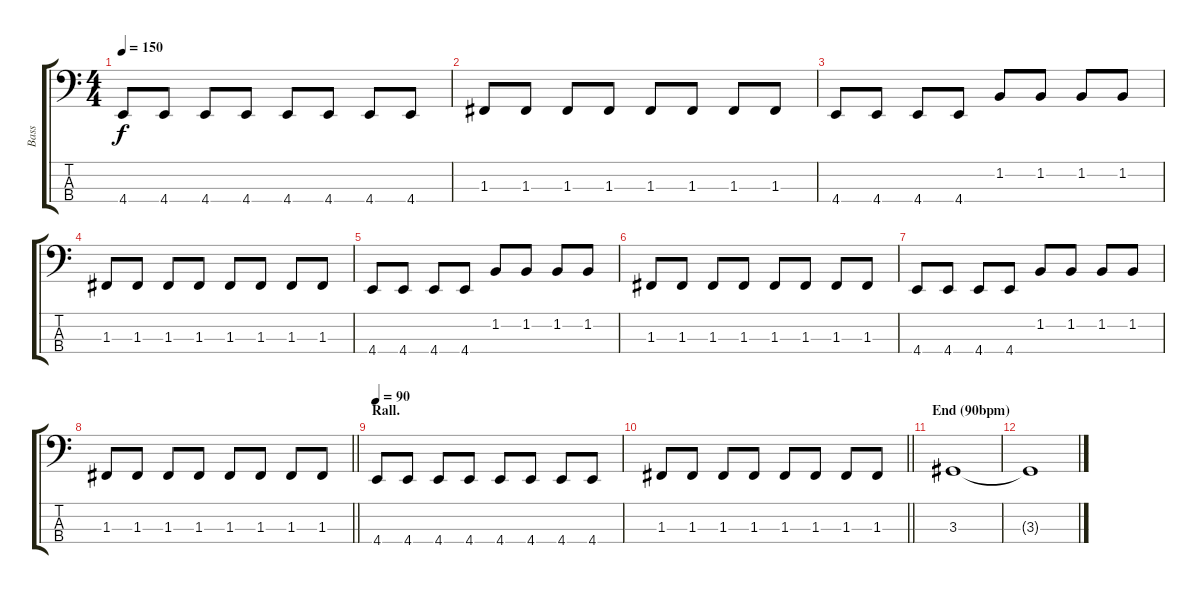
\track ("Bass" "Bass") {instrument electricbasspick}
\staff {score tabs}
\tuning (Eb2 Bb1 F1 C1) {hide}
\ts (4 4)
\tempo 150
\clef f4
\ks c
4.4.8{dy f} 4.4.8 4.4.8 4.4.8 4.4.8 4.4.8 4.4.8 4.4.8 |
1.3.8 1.3.8 1.3.8 1.3.8 1.3.8 1.3.8 1.3.8 1.3.8 |
4.4.8 4.4.8 4.4.8 4.4.8 1.2.8 1.2.8 1.2.8 1.2.8 |
1.3.8 1.3.8 1.3.8 1.3.8 1.3.8 1.3.8 1.3.8 1.3.8 |
4.4.8 4.4.8 4.4.8 4.4.8 1.2.8 1.2.8 1.2.8 1.2.8 |
1.3.8 1.3.8 1.3.8 1.3.8 1.3.8 1.3.8 1.3.8 1.3.8 |
4.4.8 4.4.8 4.4.8 4.4.8 1.2.8 1.2.8 1.2.8 1.2.8 |
\barLineRight lightlight
1.3.8 1.3.8 1.3.8 1.3.8 1.3.8 1.3.8 1.3.8 1.3.8 |
\section ("" "Rall.")
\tempo 90
4.4.8 4.4.8 4.4.8 4.4.8 4.4.8 4.4.8 4.4.8 4.4.8 |
\barLineRight lightlight
1.3.8 1.3.8 1.3.8 1.3.8 1.3.8 1.3.8 1.3.8 1.3.8 |
\section ("" "End (90bpm)")
3.3.1 |
3.3{t}.1
